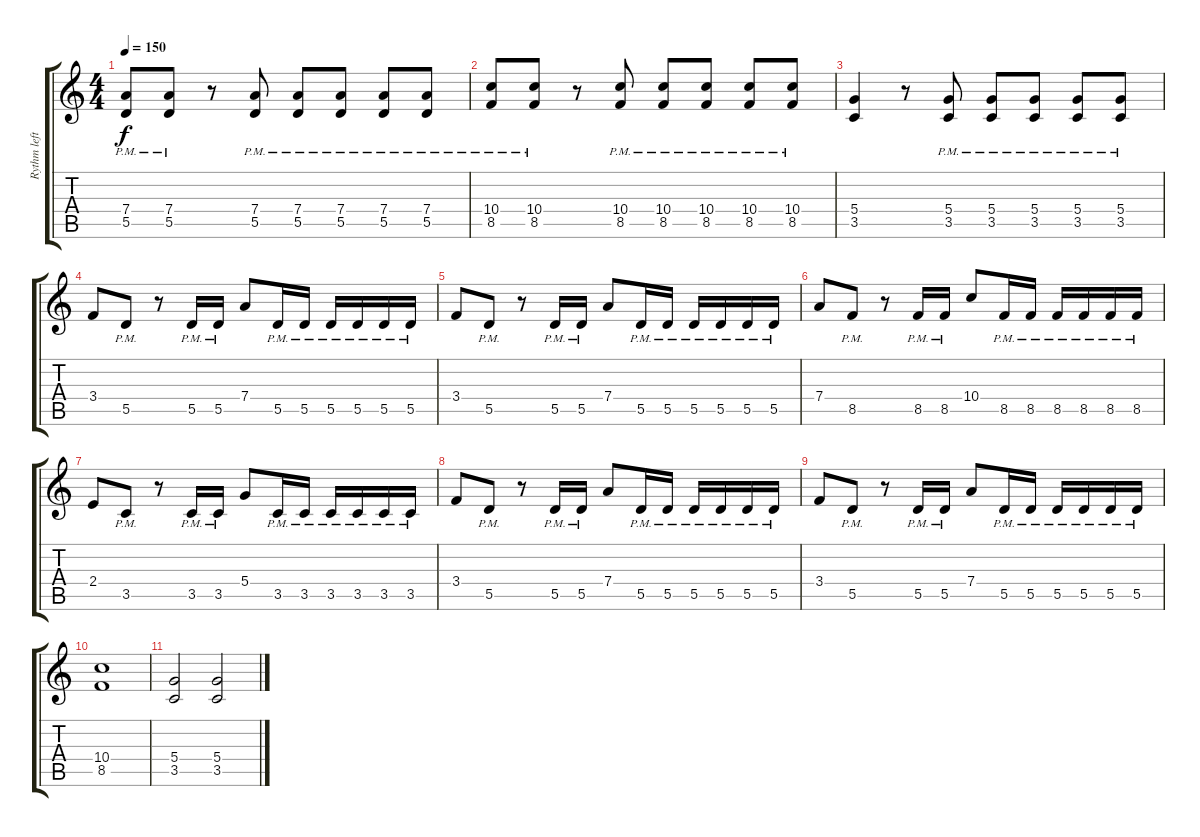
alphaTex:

\track ("Rythm left" "Rythm left") {instrument distortionguitar}
\staff {score tabs}
\tuning (E4 B3 G3 D3 A2 E2) {hide}
\ts (4 4)
\tempo 150
\clef g2
\ks c
(7.4{pm} 5.5{pm}).8{dy f} (7.4{pm} 5.5{pm}).8 r.8 (7.4{pm} 5.5{pm}).8 (7.4{pm} 5.5{pm}).8 (7.4{pm} 5.5{pm}).8 (7.4{pm} 5.5{pm}).8 (7.4{pm} 5.5{pm}).8 |
(10.4{pm} 8.5{pm}).8 (10.4{pm} 8.5{pm}).8 r.8 (10.4{pm} 8.5{pm}).8 (10.4{pm} 8.5{pm}).8 (10.4{pm} 8.5{pm}).8 (10.4{pm} 8.5{pm}).8 (10.4{pm} 8.5{pm}).8 |
(5.4 3.5).4 r.8 (5.4{pm} 3.5{pm}).8 (5.4{pm} 3.5{pm}).8 (5.4{pm} 3.5{pm}).8 (5.4{pm} 3.5{pm}).8 (5.4{pm} 3.5{pm}).8 |
3.4.8 5.5{pm}.8 r.8 5.5{pm}.16 5.5{pm}.16 7.4.8 5.5{pm}.16 5.5{pm}.16 5.5{pm}.16 5.5{pm}.16 5.5{pm}.16 5.5{pm}.16 |
3.4.8 5.5{pm}.8 r.8 5.5{pm}.16 5.5{pm}.16 7.4.8 5.5{pm}.16 5.5{pm}.16 5.5{pm}.16 5.5{pm}.16 5.5{pm}.16 5.5{pm}.16 |
7.4.8 8.5{pm}.8 r.8 8.5{pm}.16 8.5{pm}.16 10.4.8 8.5{pm}.16 8.5{pm}.16 8.5{pm}.16 8.5{pm}.16 8.5{pm}.16 8.5{pm}.16 |
2.4.8 3.5{pm}.8 r.8 3.5{pm}.16 3.5{pm}.16 5.4.8 3.5{pm}.16 3.5{pm}.16 3.5{pm}.16 3.5{pm}.16 3.5{pm}.16 3.5{pm}.16 |
3.4.8 5.5{pm}.8 r.8 5.5{pm}.16 5.5{pm}.16 7.4.8 5.5{pm}.16 5.5{pm}.16 5.5{pm}.16 5.5{pm}.16 5.5{pm}.16 5.5{pm}.16 |
3.4.8 5.5{pm}.8 r.8 5.5{pm}.16 5.5{pm}.16 7.4.8 5.5{pm}.16 5.5{pm}.16 5.5{pm}.16 5.5{pm}.16 5.5{pm}.16 5.5{pm}.16 |
(10.4 8.5).1 |
(5.4 3.5).2 (5.4 3.5).2
